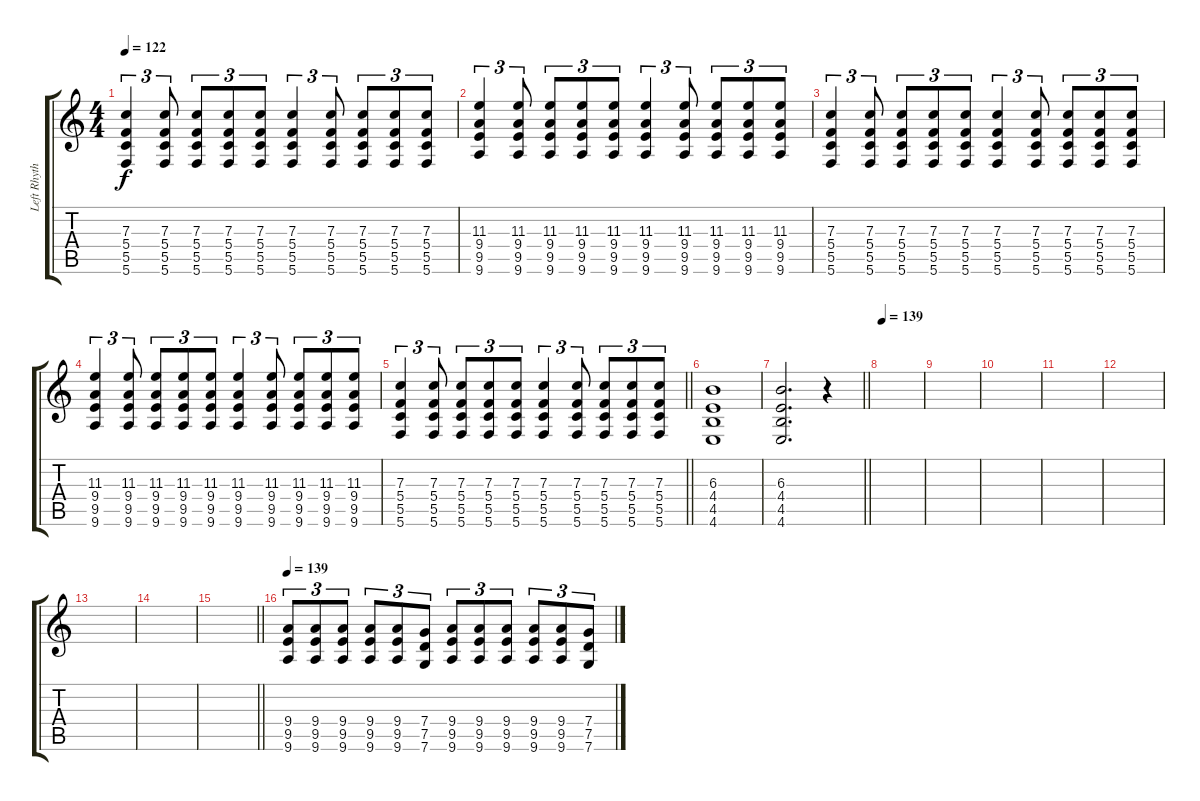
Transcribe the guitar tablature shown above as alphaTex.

\track ("Left Rhythm" "Left Rhyth") {instrument distortionguitar}
\staff {score tabs}
\tuning (D4 A3 F3 C3 G2 C2) {hide}
\ts (4 4)
\tempo 122
\clef g2
\ks c
(7.3 5.4 5.5 5.6).4{tu (3 2) dy f} (7.3 5.4 5.5 5.6).8{tu (3 2)} (7.3 5.4 5.5 5.6).8{tu (3 2)} (7.3 5.4 5.5 5.6).8{tu (3 2)} (7.3 5.4 5.5 5.6).8{tu (3 2)} (7.3 5.4 5.5 5.6).4{tu (3 2)} (7.3 5.4 5.5 5.6).8{tu (3 2)} (7.3 5.4 5.5 5.6).8{tu (3 2)} (7.3 5.4 5.5 5.6).8{tu (3 2)} (7.3 5.4 5.5 5.6).8{tu (3 2)} |
(11.3 9.4 9.5 9.6).4{tu (3 2)} (11.3 9.4 9.5 9.6).8{tu (3 2)} (11.3 9.4 9.5 9.6).8{tu (3 2)} (11.3 9.4 9.5 9.6).8{tu (3 2)} (11.3 9.4 9.5 9.6).8{tu (3 2)} (11.3 9.4 9.5 9.6).4{tu (3 2)} (11.3 9.4 9.5 9.6).8{tu (3 2)} (11.3 9.4 9.5 9.6).8{tu (3 2)} (11.3 9.4 9.5 9.6).8{tu (3 2)} (11.3 9.4 9.5 9.6).8{tu (3 2)} |
(7.3 5.4 5.5 5.6).4{tu (3 2)} (7.3 5.4 5.5 5.6).8{tu (3 2)} (7.3 5.4 5.5 5.6).8{tu (3 2)} (7.3 5.4 5.5 5.6).8{tu (3 2)} (7.3 5.4 5.5 5.6).8{tu (3 2)} (7.3 5.4 5.5 5.6).4{tu (3 2)} (7.3 5.4 5.5 5.6).8{tu (3 2)} (7.3 5.4 5.5 5.6).8{tu (3 2)} (7.3 5.4 5.5 5.6).8{tu (3 2)} (7.3 5.4 5.5 5.6).8{tu (3 2)} |
(11.3 9.4 9.5 9.6).4{tu (3 2)} (11.3 9.4 9.5 9.6).8{tu (3 2)} (11.3 9.4 9.5 9.6).8{tu (3 2)} (11.3 9.4 9.5 9.6).8{tu (3 2)} (11.3 9.4 9.5 9.6).8{tu (3 2)} (11.3 9.4 9.5 9.6).4{tu (3 2)} (11.3 9.4 9.5 9.6).8{tu (3 2)} (11.3 9.4 9.5 9.6).8{tu (3 2)} (11.3 9.4 9.5 9.6).8{tu (3 2)} (11.3 9.4 9.5 9.6).8{tu (3 2)} |
\barLineRight lightlight
(7.3 5.4 5.5 5.6).4{tu (3 2)} (7.3 5.4 5.5 5.6).8{tu (3 2)} (7.3 5.4 5.5 5.6).8{tu (3 2)} (7.3 5.4 5.5 5.6).8{tu (3 2)} (7.3 5.4 5.5 5.6).8{tu (3 2)} (7.3 5.4 5.5 5.6).4{tu (3 2)} (7.3 5.4 5.5 5.6).8{tu (3 2)} (7.3 5.4 5.5 5.6).8{tu (3 2)} (7.3 5.4 5.5 5.6).8{tu (3 2)} (7.3 5.4 5.5 5.6).8{tu (3 2)} |
\section ("" "")
(6.3 4.4 4.5 4.6).1 |
\barLineRight lightlight
(6.3 4.4 4.5 4.6).2{d} r.4 |
\section ("" "")
\tempo 139
|
|
|
|
|
|
|
\barLineRight lightlight
|
\section ("" "")
\tempo 139
(9.4 9.5 9.6).8{tu (3 2)} (9.4 9.5 9.6).8{tu (3 2)} (9.4 9.5 9.6).8{tu (3 2)} (9.4 9.5 9.6).8{tu (3 2)} (9.4 9.5 9.6).8{tu (3 2)} (7.4 7.5 7.6).8{tu (3 2)} (9.4 9.5 9.6).8{tu (3 2)} (9.4 9.5 9.6).8{tu (3 2)} (9.4 9.5 9.6).8{tu (3 2)} (9.4 9.5 9.6).8{tu (3 2)} (9.4 9.5 9.6).8{tu (3 2)} (7.4 7.5 7.6).8{tu (3 2)}
